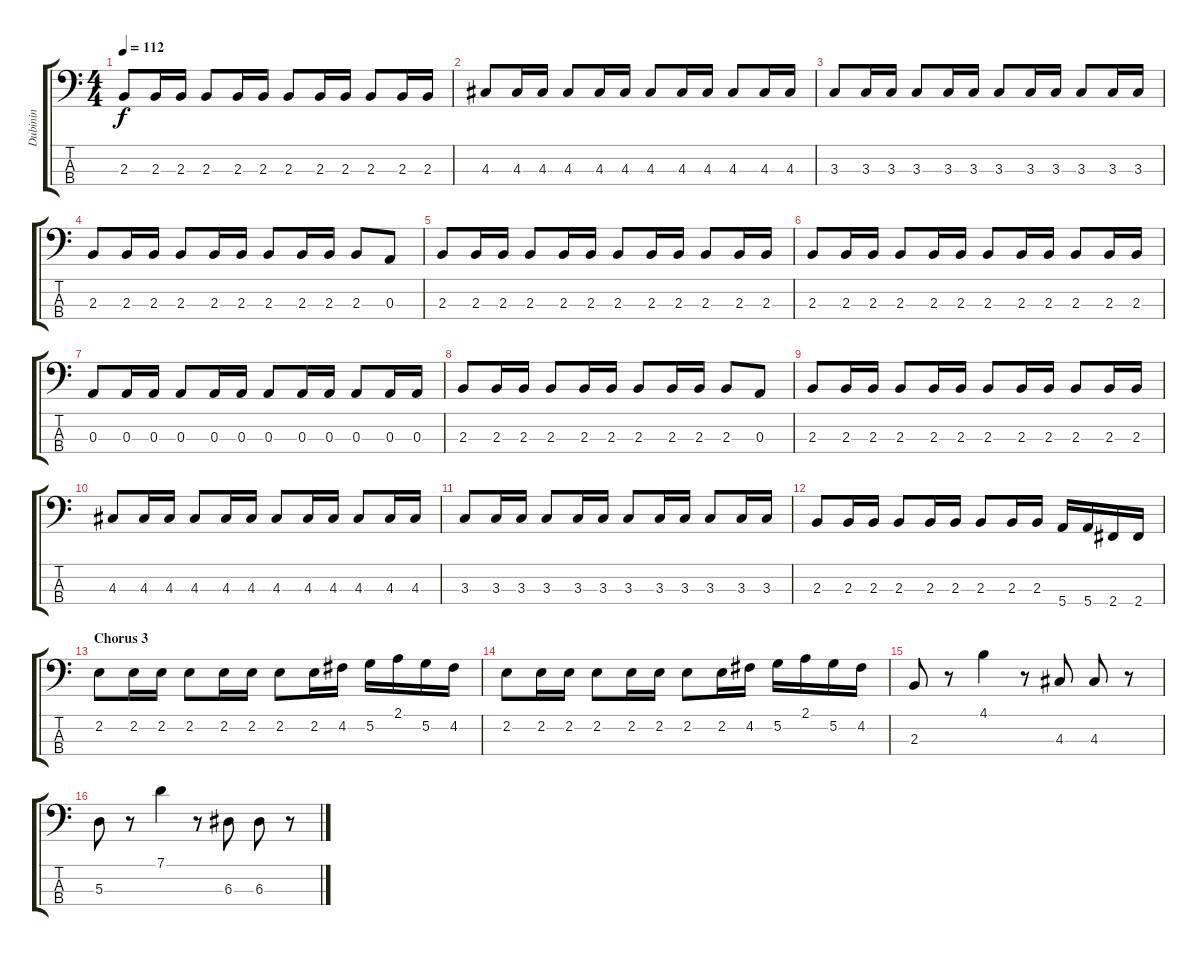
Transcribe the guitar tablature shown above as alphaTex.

\track ("Dubinin" "Dubinin") {instrument electricbassfinger}
\staff {score tabs}
\tuning (G2 D2 A1 E1) {hide}
\ts (4 4)
\tempo 112
\clef f4
\ks c
2.3.8{dy f} 2.3.16 2.3.16 2.3.8 2.3.16 2.3.16 2.3.8 2.3.16 2.3.16 2.3.8 2.3.16 2.3.16 |
4.3.8 4.3.16 4.3.16 4.3.8 4.3.16 4.3.16 4.3.8 4.3.16 4.3.16 4.3.8 4.3.16 4.3.16 |
3.3.8 3.3.16 3.3.16 3.3.8 3.3.16 3.3.16 3.3.8 3.3.16 3.3.16 3.3.8 3.3.16 3.3.16 |
2.3.8 2.3.16 2.3.16 2.3.8 2.3.16 2.3.16 2.3.8 2.3.16 2.3.16 2.3.8 0.3.8 |
2.3.8 2.3.16 2.3.16 2.3.8 2.3.16 2.3.16 2.3.8 2.3.16 2.3.16 2.3.8 2.3.16 2.3.16 |
2.3.8 2.3.16 2.3.16 2.3.8 2.3.16 2.3.16 2.3.8 2.3.16 2.3.16 2.3.8 2.3.16 2.3.16 |
0.3.8 0.3.16 0.3.16 0.3.8 0.3.16 0.3.16 0.3.8 0.3.16 0.3.16 0.3.8 0.3.16 0.3.16 |
2.3.8 2.3.16 2.3.16 2.3.8 2.3.16 2.3.16 2.3.8 2.3.16 2.3.16 2.3.8 0.3.8 |
2.3.8 2.3.16 2.3.16 2.3.8 2.3.16 2.3.16 2.3.8 2.3.16 2.3.16 2.3.8 2.3.16 2.3.16 |
4.3.8 4.3.16 4.3.16 4.3.8 4.3.16 4.3.16 4.3.8 4.3.16 4.3.16 4.3.8 4.3.16 4.3.16 |
3.3.8 3.3.16 3.3.16 3.3.8 3.3.16 3.3.16 3.3.8 3.3.16 3.3.16 3.3.8 3.3.16 3.3.16 |
2.3.8 2.3.16 2.3.16 2.3.8 2.3.16 2.3.16 2.3.8 2.3.16 2.3.16 5.4.16 5.4.16 2.4.16 2.4.16 |
\section ("" "Chorus 3")
2.2.8 2.2.16 2.2.16 2.2.8 2.2.16 2.2.16 2.2.8 2.2.16 4.2.16 5.2.16 2.1.16 5.2.16 4.2.16 |
2.2.8 2.2.16 2.2.16 2.2.8 2.2.16 2.2.16 2.2.8 2.2.16 4.2.16 5.2.16 2.1.16 5.2.16 4.2.16 |
2.3.8 r.8 4.1.4 r.8 4.3.8 4.3.8 r.8 |
5.3.8 r.8 7.1.4 r.8 6.3.8 6.3.8 r.8
